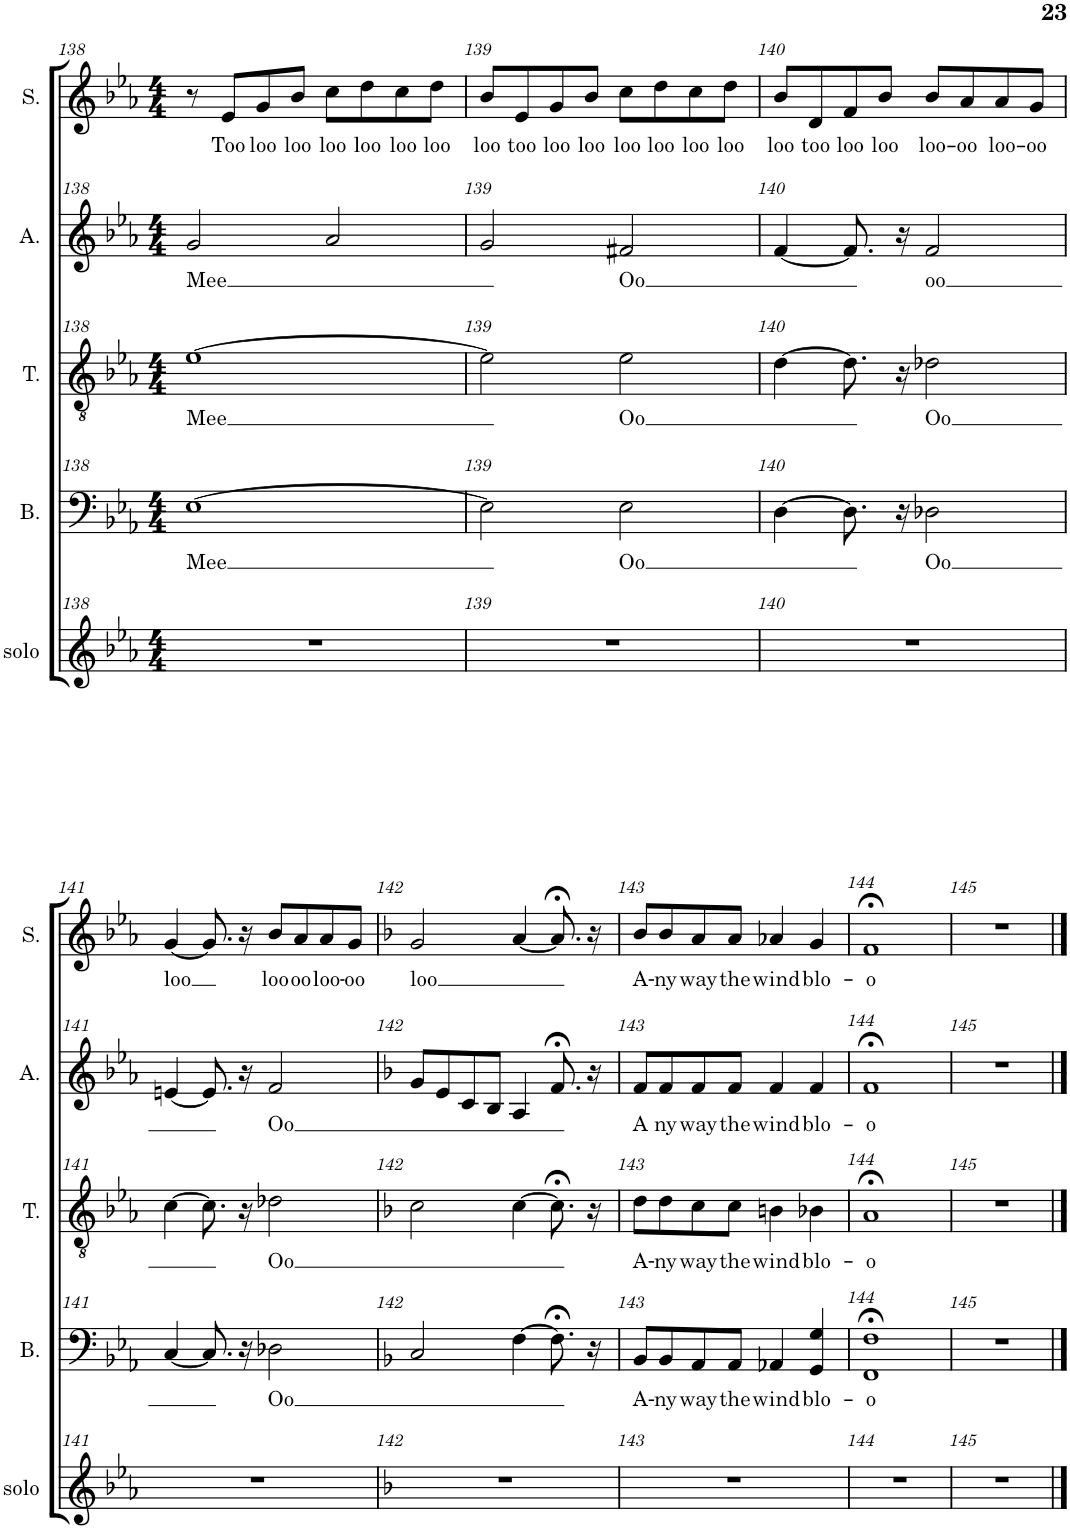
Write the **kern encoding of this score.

**kern	**kern	**text	**kern	**text	**kern	**text	**kern	**text
*part5	*part4	*part4	*part3	*part3	*part2	*part2	*part1	*part1
*staff5	*staff4	*staff4	*staff3	*staff3	*staff2	*staff2	*staff1	*staff1
*I"solo	*I"Bass	*	*I"Tenor	*	*I"Alto	*	*I"Soprano	*
*I'solo	*I'B.	*	*I'T.	*	*I'A.	*	*I'S.	*
!!LO:PB:g=z
*clefG2	*clefF4	*	*clefGv2	*	*clefG2	*	*clefG2	*
*k[b-e-a-]	*k[b-e-a-]	*	*k[b-e-a-]	*	*k[b-e-a-]	*	*k[b-e-a-]	*
*M4/4	*M4/4	*	*M4/4	*	*M4/4	*	*M4/4	*
=138	=138	=138	=138	=138	=138	=138	=138	=138
!	!	!LO:LY:b	!	!LO:LY:b	!	!LO:LY:b	!	!
1r	[1E-	Mee	[1e-	Mee	2g/	Mee	8r	.
!	!	!	!	!	!	!	!	!LO:LY:b
.	.	.	.	.	.	.	8e-/L	Too
!	!	!	!	!	!	!	!	!LO:LY:b
.	.	.	.	.	.	.	8g/	loo
!	!	!	!	!	!	!	!	!LO:LY:b
.	.	.	.	.	.	.	8b-/J	loo
!	!	!	!	!	!	!	!	!LO:LY:b
.	.	.	.	.	2a-/	.	8cc\L	loo
!	!	!	!	!	!	!	!	!LO:LY:b
.	.	.	.	.	.	.	8dd\	loo
!	!	!	!	!	!	!	!	!LO:LY:b
.	.	.	.	.	.	.	8cc\	loo
!	!	!	!	!	!	!	!	!LO:LY:b
.	.	.	.	.	.	.	8dd\J	loo
=139	=139	=139	=139	=139	=139	=139	=139	=139
!	!	!	!	!	!	!	!	!LO:LY:b
1r	2E-\]	.	2e-\]	.	2g/	.	8b-/L	loo
!	!	!	!	!	!	!	!	!LO:LY:b
.	.	.	.	.	.	.	8e-/	too
!	!	!	!	!	!	!	!	!LO:LY:b
.	.	.	.	.	.	.	8g/	loo
!	!	!	!	!	!	!	!	!LO:LY:b
.	.	.	.	.	.	.	8b-/J	loo
!	!	!LO:LY:b	!	!LO:LY:b	!	!LO:LY:b	!	!LO:LY:b
.	2E-\	Oo	2e-\	Oo	2f#X/	Oo	8cc\L	loo
!	!	!	!	!	!	!	!	!LO:LY:b
.	.	.	.	.	.	.	8dd\	loo
!	!	!	!	!	!	!	!	!LO:LY:b
.	.	.	.	.	.	.	8cc\	loo
!	!	!	!	!	!	!	!	!LO:LY:b
.	.	.	.	.	.	.	8dd\J	loo
=140	=140	=140	=140	=140	=140	=140	=140	=140
!	!	!	!	!	!	!	!	!LO:LY:b
1r	[4D\	.	[4d\	.	[4f/	.	8b-/L	loo
!	!	!	!	!	!	!	!	!LO:LY:b
.	.	.	.	.	.	.	8d/	too
!	!	!	!	!	!	!	!	!LO:LY:b
.	8.D\]	.	8.d\]	.	8.f/]	.	8f/	loo
!	!	!	!	!	!	!	!	!LO:LY:b
.	.	.	.	.	.	.	8b-/J	loo
.	16r	.	16r	.	16r	.	.	.
!	!	!LO:LY:b	!	!LO:LY:b	!	!LO:LY:b	!	!LO:LY:b
.	2D-X\	Oo	2d-X\	Oo	2f/	oo	8b-/L	loo-
!	!	!	!	!	!	!	!	!LO:LY:b
.	.	.	.	.	.	.	8a-/	-oo
!	!	!	!	!	!	!	!	!LO:LY:b
.	.	.	.	.	.	.	8a-/	loo-
!	!	!	!	!	!	!	!	!LO:LY:b
.	.	.	.	.	.	.	8g/J	-oo
!!LO:LB:g=z
=141	=141	=141	=141	=141	=141	=141	=141	=141
!	!	!	!	!	!	!	!	!LO:LY:b
1r	[4C/	.	[4c\	.	[4en/	.	[4g/	loo
.	8.C/]	.	8.c\]	.	8.e/]	.	8.g/]	.
.	16r	.	16r	.	16r	.	16r	.
!	!	!LO:LY:b	!	!LO:LY:b	!	!LO:LY:b	!	!LO:LY:b
.	2D-X\	Oo	2d-X\	Oo	2f/	Oo	8b-/L	loo
!	!	!	!	!	!	!	!	!LO:LY:b
.	.	.	.	.	.	.	8a-/	oo
!	!	!	!	!	!	!	!	!LO:LY:b
.	.	.	.	.	.	.	8a-/	loo-
!	!	!	!	!	!	!	!	!LO:LY:b
.	.	.	.	.	.	.	8g/J	-oo
=142	=142	=142	=142	=142	=142	=142	=142	=142
*k[b-]	*k[b-]	*	*k[b-]	*	*k[b-]	*	*k[b-]	*
!	!	!	!	!	!	!	!	!LO:LY:b
1r	2C/	.	2c\	.	8g/L	.	2g/	loo
.	.	.	.	.	8e/	.	.	.
.	.	.	.	.	8c/	.	.	.
.	.	.	.	.	8B-/J	.	.	.
.	[4F\	.	[4c\	.	4A/	.	[4a/	.
.	8.F;<\]	.	8.c;<\]	.	8.f;</	.	8.a;</]	.
.	16r	.	16r	.	16r	.	16r	.
=143	=143	=143	=143	=143	=143	=143	=143	=143
!	!	!LO:LY:b	!	!LO:LY:b	!	!LO:LY:b	!	!LO:LY:b
1r	8BB-/L	A-	8d\L	A-	8f/L	-A	8b-/L	A-
!	!	!LO:LY:b	!	!LO:LY:b	!	!LO:LY:b	!	!LO:LY:b
.	8BB-/	-ny	8d\	-ny	8f/	ny	8b-/	-ny
!	!	!LO:LY:b	!	!LO:LY:b	!	!LO:LY:b	!	!LO:LY:b
.	8AA/	way	8c\	way	8f/	way	8a/	way
!	!	!LO:LY:b	!	!LO:LY:b	!	!LO:LY:b	!	!LO:LY:b
.	8AA/J	the	8c\J	the	8f/J	the	8a/J	the
!	!	!LO:LY:b	!	!LO:LY:b	!	!LO:LY:b	!	!LO:LY:b
.	4AA-X/	wind	4Bn\	wind	4f/	wind	4a-X/	wind
!	!	!LO:LY:b	!	!LO:LY:b	!	!LO:LY:b	!	!LO:LY:b
.	4GG/ 4G/	blo-	4B-X\	blo-	4f/	blo-	4g/	blo-
=144	=144	=144	=144	=144	=144	=144	=144	=144
!	!	!LO:LY:b	!	!LO:LY:b	!	!LO:LY:b	!	!LO:LY:b
1r	1FF;< 1F;<	o	1A;<	o	1f;<	o	1f;<	o
=145	=145	=145	=145	=145	=145	=145	=145	=145
1r	1r	.	1r	.	1r	.	1r	.
==	==	==	==	==	==	==	==	==
*-	*-	*-	*-	*-	*-	*-	*-	*-
